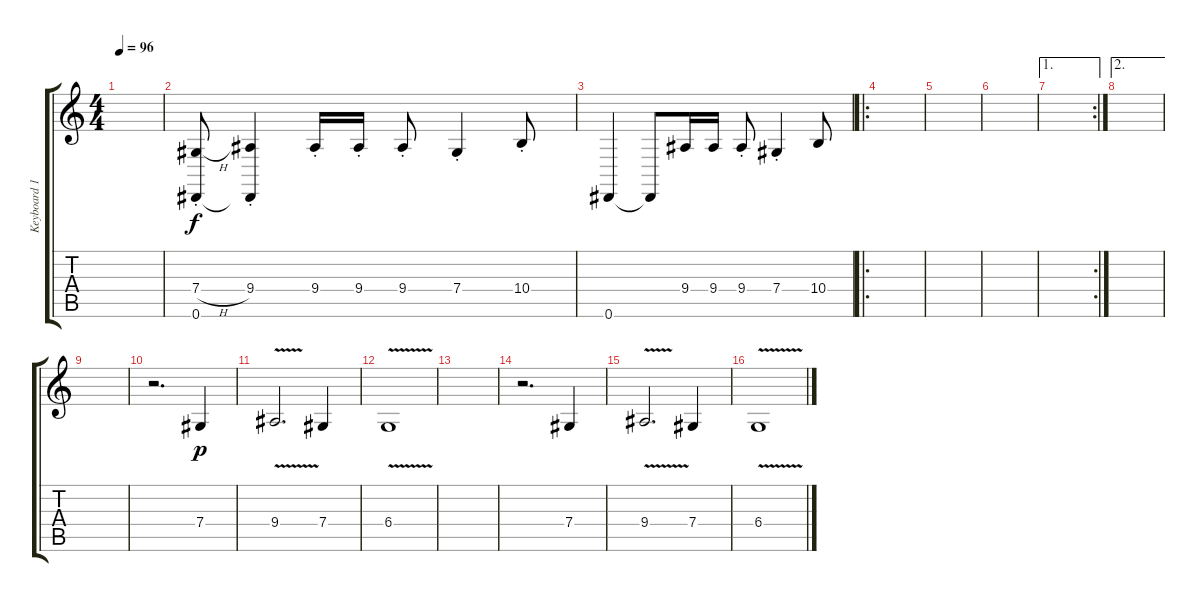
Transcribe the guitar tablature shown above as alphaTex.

\track ("Keyboard 1" "Keyboard 1") {instrument violin}
\staff {score tabs}
\tuning (Eb4 Bb3 Gb3 Db3 Ab2 Eb2) {hide}
\ts (4 4)
\tempo 96
\clef g2
\ks c
|
(7.4{h st} 0.6{st}).8 (9.4{st} 0.6{t}).4 9.4{st}.16 9.4{st}.16 9.4{st}.8 7.4{st}.4 10.4{st}.8 |
0.6.4 0.6{t}.8 9.4.16 9.4.16 9.4{st}.8 7.4{st}.4 10.4.8 |
\ro
|
|
|
\ae 1
\rc 2
|
\ae 2
|
|
r.2{d} 7.4.4{dy p} |
9.4{v}.2{d} 7.4.4 |
6.4{v}.1 |
|
r.2{d} 7.4.4 |
9.4{v}.2{d} 7.4.4 |
6.4{v}.1
